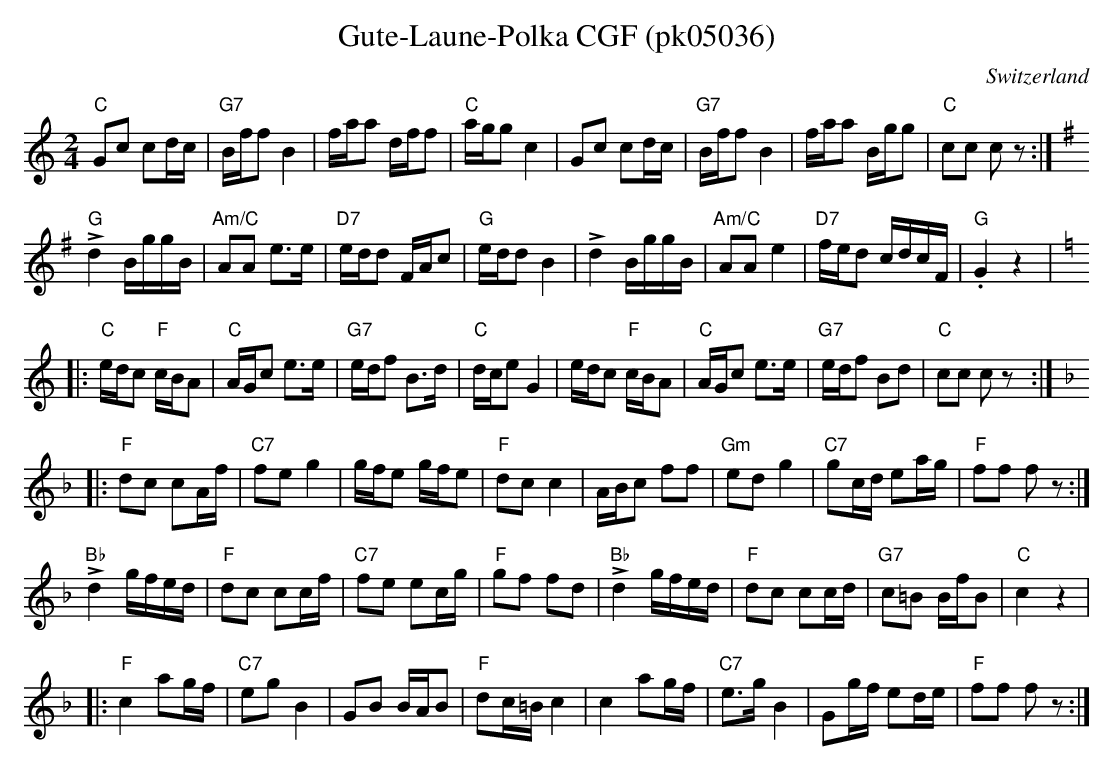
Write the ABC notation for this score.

X:1
T:Gute-Laune-Polka CGF (pk05036)
M:2/4
L:1/16
O:Switzerland
K:C major
"C"G2c2 c2dc | "G7"Bff2B4 | faa2 dff2 | "C"agg2c4 | G2c2 c2dc | "G7"Bff2B4 | faa2 Bgg2 | "C"c2c2 c2z2 :| [K:G]
"G"!>!d4 BggB | "Am/C"A2A2 e3e | "D7"edd2 FAc2 | "G"edd2B4 | !>!d4 BggB | "Am/C"A2A2 e4 | "D7"fed2 cdcF | "G".G4z4 |: [K:C]
"C"edc2 "F"cBA2 | "C"AGc2 e3e | "G7"edf2 B3d | "C"dce2G4 | edc2 "F"cBA2 | "C"AGc2 e3e | "G7"edf2 B2d2 | "C"c2c2 c2z2 :: [K:F]
"F"d2c2 c2Af | "C7"f2e2 g4 | gfe2 gfe2 | "F"d2c2c4 | ABc2 f2f2 | "Gm"e2d2g4 | "C7"g2cd e2ag | "F"f2f2 f2z2 :|
"Bb"!>!d4 gfed | "F"d2c2 c2cf | "C7"f2e2 e2cg | "F"g2f2 f2d2 | "Bb"!>!d4 gfed | "F"d2c2 c2cd | "G7"c2=B2 BfB2 | "C"c4z4 |
|: "F"c4 a2gf | "C7"e2g2B4 | G2B2 BAB2 | "F"d2c=Bc4 | c4 a2gf | "C7"e3gB4 | G2gf e2de | "F"f2f2 f2z2 :|
